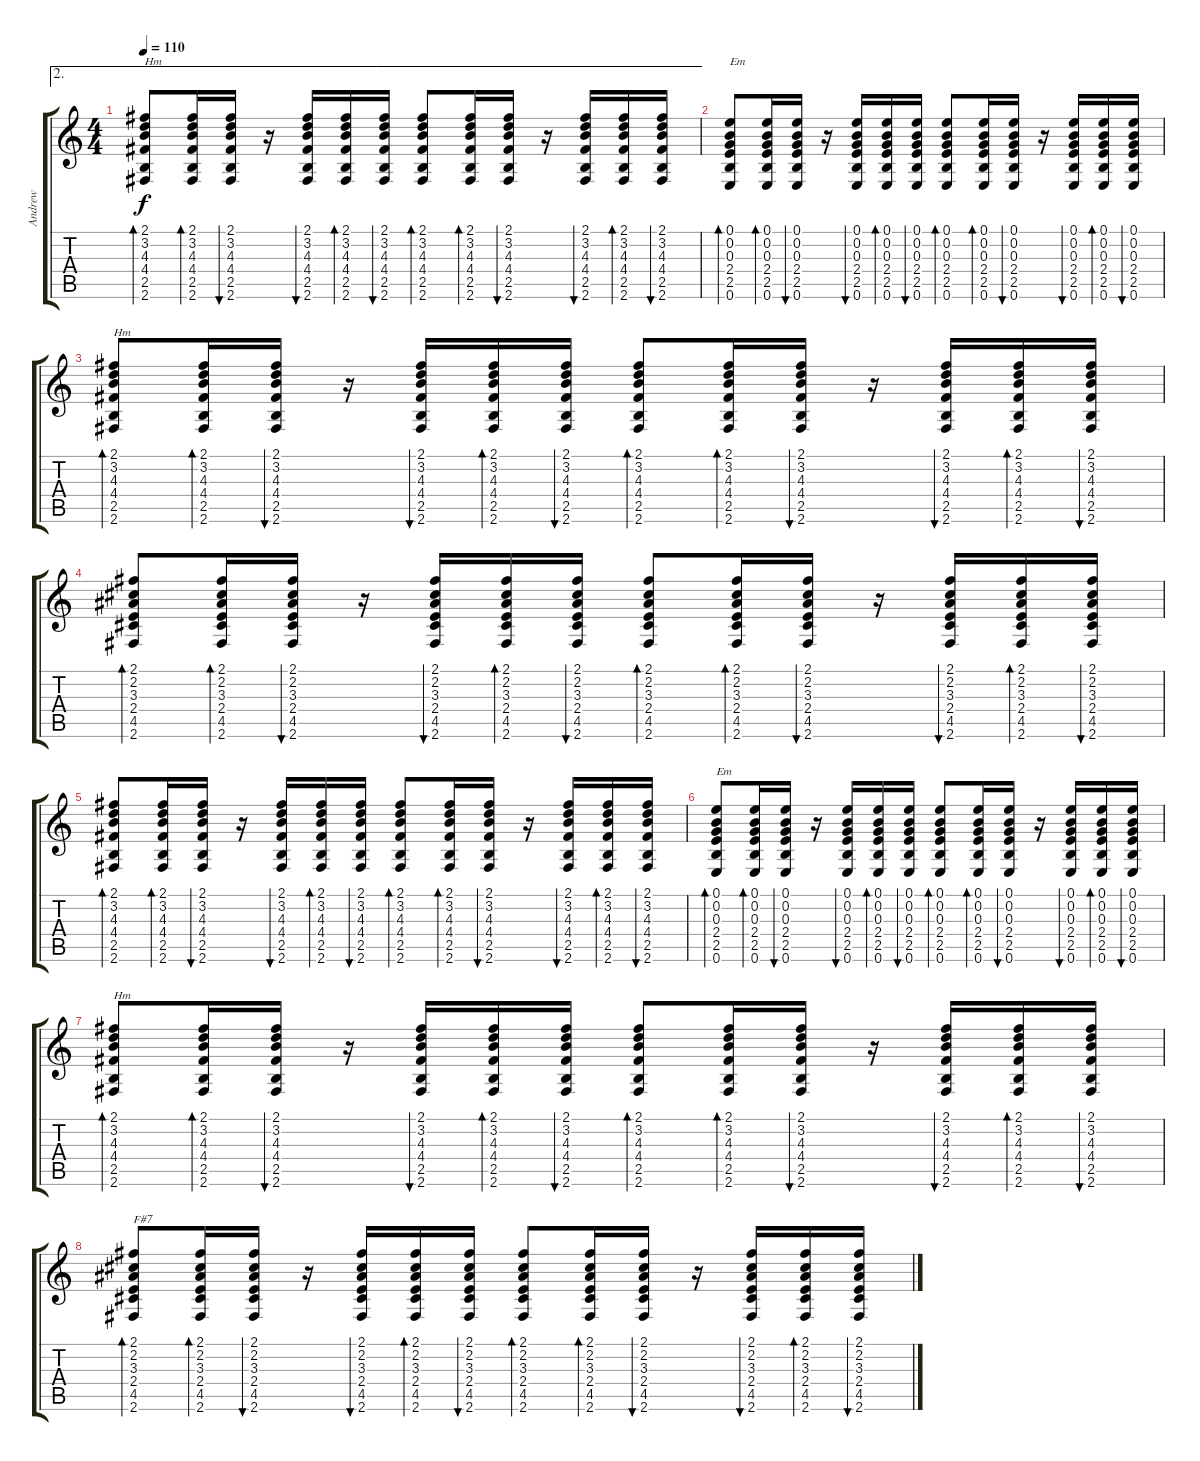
\track ("Andrew" "Andrew") {instrument acousticguitarnylon}
\staff {score tabs}
\tuning (E4 B3 G3 D3 A2 E2) {hide}
\ae 2
\ts (4 4)
\tempo 110
\clef g2
\ks c
(2.1 3.2 4.3 4.4 2.5 2.6).8{bd 30 txt "Hm" dy f} (2.1 3.2 4.3 4.4 2.5 2.6).16{bd 30} (2.1 3.2 4.3 4.4 2.5 2.6).16{bu 30} r.16 (2.1 3.2 4.3 4.4 2.5 2.6).16{bu 30} (2.1 3.2 4.3 4.4 2.5 2.6).16{bd 30} (2.1 3.2 4.3 4.4 2.5 2.6).16{bu 30} (2.1 3.2 4.3 4.4 2.5 2.6).8{bd 30} (2.1 3.2 4.3 4.4 2.5 2.6).16{bd 30} (2.1 3.2 4.3 4.4 2.5 2.6).16{bu 30} r.16 (2.1 3.2 4.3 4.4 2.5 2.6).16{bu 30} (2.1 3.2 4.3 4.4 2.5 2.6).16{bd 30} (2.1 3.2 4.3 4.4 2.5 2.6).16{bu 30} |
(0.1 0.2 0.3 2.4 2.5 0.6).8{bd 30 txt "Em"} (0.1 0.2 0.3 2.4 2.5 0.6).16{bd 30} (0.1 0.2 0.3 2.4 2.5 0.6).16{bu 30} r.16 (0.1 0.2 0.3 2.4 2.5 0.6).16{bu 30} (0.1 0.2 0.3 2.4 2.5 0.6).16{bd 30} (0.1 0.2 0.3 2.4 2.5 0.6).16{bu 30} (0.1 0.2 0.3 2.4 2.5 0.6).8{bd 30} (0.1 0.2 0.3 2.4 2.5 0.6).16{bd 30} (0.1 0.2 0.3 2.4 2.5 0.6).16{bu 30} r.16 (0.1 0.2 0.3 2.4 2.5 0.6).16{bu 30} (0.1 0.2 0.3 2.4 2.5 0.6).16{bd 30} (0.1 0.2 0.3 2.4 2.5 0.6).16{bu 30} |
(2.1 3.2 4.3 4.4 2.5 2.6).8{bd 30 txt "Hm"} (2.1 3.2 4.3 4.4 2.5 2.6).16{bd 30} (2.1 3.2 4.3 4.4 2.5 2.6).16{bu 30} r.16 (2.1 3.2 4.3 4.4 2.5 2.6).16{bu 30} (2.1 3.2 4.3 4.4 2.5 2.6).16{bd 30} (2.1 3.2 4.3 4.4 2.5 2.6).16{bu 30} (2.1 3.2 4.3 4.4 2.5 2.6).8{bd 30} (2.1 3.2 4.3 4.4 2.5 2.6).16{bd 30} (2.1 3.2 4.3 4.4 2.5 2.6).16{bu 30} r.16 (2.1 3.2 4.3 4.4 2.5 2.6).16{bu 30} (2.1 3.2 4.3 4.4 2.5 2.6).16{bd 30} (2.1 3.2 4.3 4.4 2.5 2.6).16{bu 30} |
(2.1 2.2 3.3 2.4 4.5 2.6).8{bd 30} (2.1 2.2 3.3 2.4 4.5 2.6).16{bd 30} (2.1 2.2 3.3 2.4 4.5 2.6).16{bu 30} r.16 (2.1 2.2 3.3 2.4 4.5 2.6).16{bu 30} (2.1 2.2 3.3 2.4 4.5 2.6).16{bd 30} (2.1 2.2 3.3 2.4 4.5 2.6).16{bu 30} (2.1 2.2 3.3 2.4 4.5 2.6).8{bd 30} (2.1 2.2 3.3 2.4 4.5 2.6).16{bd 30} (2.1 2.2 3.3 2.4 4.5 2.6).16{bu 30} r.16 (2.1 2.2 3.3 2.4 4.5 2.6).16{bu 30} (2.1 2.2 3.3 2.4 4.5 2.6).16{bd 30} (2.1 2.2 3.3 2.4 4.5 2.6).16{bu 30} |
(2.1 3.2 4.3 4.4 2.5 2.6).8{bd 30} (2.1 3.2 4.3 4.4 2.5 2.6).16{bd 30} (2.1 3.2 4.3 4.4 2.5 2.6).16{bu 30} r.16 (2.1 3.2 4.3 4.4 2.5 2.6).16{bu 30} (2.1 3.2 4.3 4.4 2.5 2.6).16{bd 30} (2.1 3.2 4.3 4.4 2.5 2.6).16{bu 30} (2.1 3.2 4.3 4.4 2.5 2.6).8{bd 30} (2.1 3.2 4.3 4.4 2.5 2.6).16{bd 30} (2.1 3.2 4.3 4.4 2.5 2.6).16{bu 30} r.16 (2.1 3.2 4.3 4.4 2.5 2.6).16{bu 30} (2.1 3.2 4.3 4.4 2.5 2.6).16{bd 30} (2.1 3.2 4.3 4.4 2.5 2.6).16{bu 30} |
(0.1 0.2 0.3 2.4 2.5 0.6).8{bd 30 txt "Em"} (0.1 0.2 0.3 2.4 2.5 0.6).16{bd 30} (0.1 0.2 0.3 2.4 2.5 0.6).16{bu 30} r.16 (0.1 0.2 0.3 2.4 2.5 0.6).16{bu 30} (0.1 0.2 0.3 2.4 2.5 0.6).16{bd 30} (0.1 0.2 0.3 2.4 2.5 0.6).16{bu 30} (0.1 0.2 0.3 2.4 2.5 0.6).8{bd 30} (0.1 0.2 0.3 2.4 2.5 0.6).16{bd 30} (0.1 0.2 0.3 2.4 2.5 0.6).16{bu 30} r.16 (0.1 0.2 0.3 2.4 2.5 0.6).16{bu 30} (0.1 0.2 0.3 2.4 2.5 0.6).16{bd 30} (0.1 0.2 0.3 2.4 2.5 0.6).16{bu 30} |
(2.1 3.2 4.3 4.4 2.5 2.6).8{bd 30 txt "Hm"} (2.1 3.2 4.3 4.4 2.5 2.6).16{bd 30} (2.1 3.2 4.3 4.4 2.5 2.6).16{bu 30} r.16 (2.1 3.2 4.3 4.4 2.5 2.6).16{bu 30} (2.1 3.2 4.3 4.4 2.5 2.6).16{bd 30} (2.1 3.2 4.3 4.4 2.5 2.6).16{bu 30} (2.1 3.2 4.3 4.4 2.5 2.6).8{bd 30} (2.1 3.2 4.3 4.4 2.5 2.6).16{bd 30} (2.1 3.2 4.3 4.4 2.5 2.6).16{bu 30} r.16 (2.1 3.2 4.3 4.4 2.5 2.6).16{bu 30} (2.1 3.2 4.3 4.4 2.5 2.6).16{bd 30} (2.1 3.2 4.3 4.4 2.5 2.6).16{bu 30} |
(2.1 2.2 3.3 2.4 4.5 2.6).8{bd 30 txt "F#7"} (2.1 2.2 3.3 2.4 4.5 2.6).16{bd 30} (2.1 2.2 3.3 2.4 4.5 2.6).16{bu 30} r.16 (2.1 2.2 3.3 2.4 4.5 2.6).16{bu 30} (2.1 2.2 3.3 2.4 4.5 2.6).16{bd 30} (2.1 2.2 3.3 2.4 4.5 2.6).16{bu 30} (2.1 2.2 3.3 2.4 4.5 2.6).8{bd 30} (2.1 2.2 3.3 2.4 4.5 2.6).16{bd 30} (2.1 2.2 3.3 2.4 4.5 2.6).16{bu 30} r.16 (2.1 2.2 3.3 2.4 4.5 2.6).16{bu 30} (2.1 2.2 3.3 2.4 4.5 2.6).16{bd 30} (2.1 2.2 3.3 2.4 4.5 2.6).16{bu 30}
